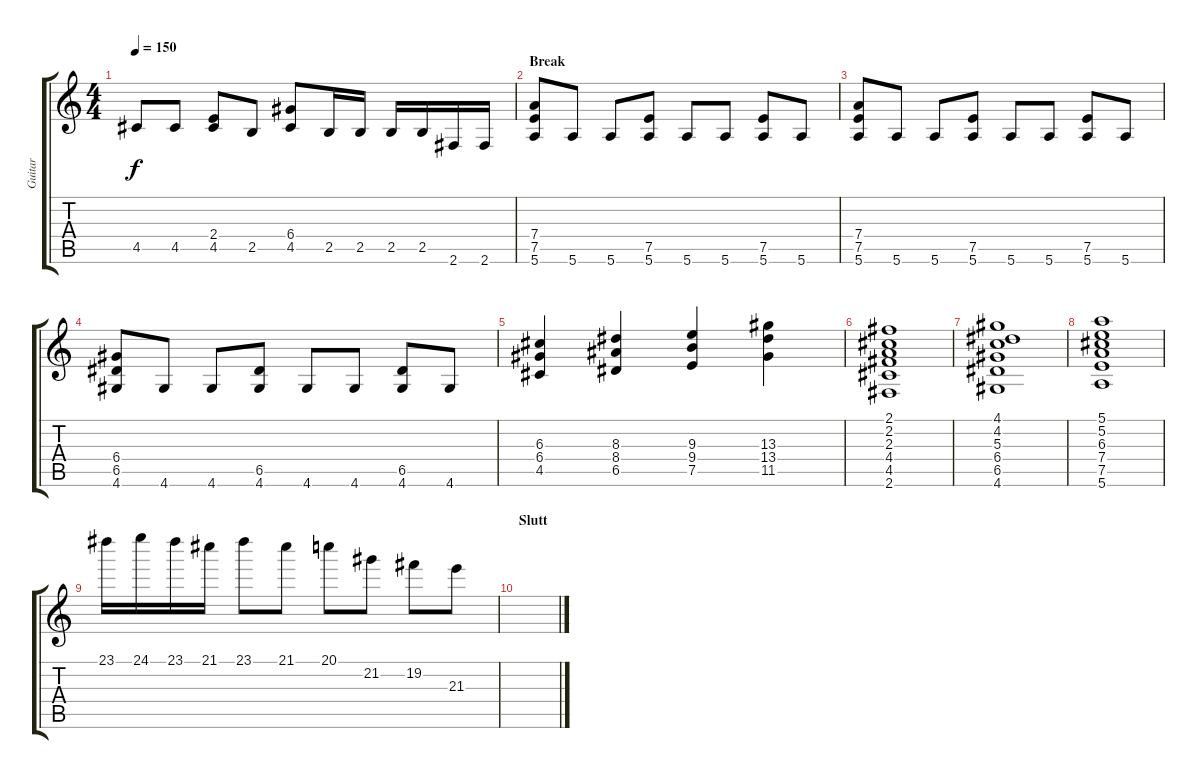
\track ("Guitar" "Guitar") {instrument distortionguitar}
\staff {score tabs}
\tuning (E4 B3 G3 D3 A2 E2) {hide}
\ts (4 4)
\tempo 150
\clef g2
\ks c
4.5.8{dy f} 4.5.8 (2.4 4.5).8 2.5.8 (6.4 4.5).8 2.5.16 2.5.16 2.5.16 2.5.16 2.6.16 2.6.16 |
\section ("" "Break")
(7.4 7.5 5.6).8 5.6.8 5.6.8 (7.5 5.6).8 5.6.8 5.6.8 (7.5 5.6).8 5.6.8 |
(7.4 7.5 5.6).8 5.6.8 5.6.8 (7.5 5.6).8 5.6.8 5.6.8 (7.5 5.6).8 5.6.8 |
(6.4 6.5 4.6).8 4.6.8 4.6.8 (6.5 4.6).8 4.6.8 4.6.8 (6.5 4.6).8 4.6.8 |
(6.3 6.4 4.5).4 (8.3 8.4 6.5).4 (9.3 9.4 7.5).4 (13.3 13.4 11.5).4 |
(2.1 2.2 2.3 4.4 4.5 2.6).1 |
(4.1 4.2 5.3 6.4 6.5 4.6).1 |
(5.1 5.2 6.3 7.4 7.5 5.6).1 |
23.1.16{volume 9} 24.1.16 23.1.16 21.1.16 23.1.8 21.1.8 20.1.8 21.2.8 19.2.8 21.3.8 |
\section ("" "Slutt")
